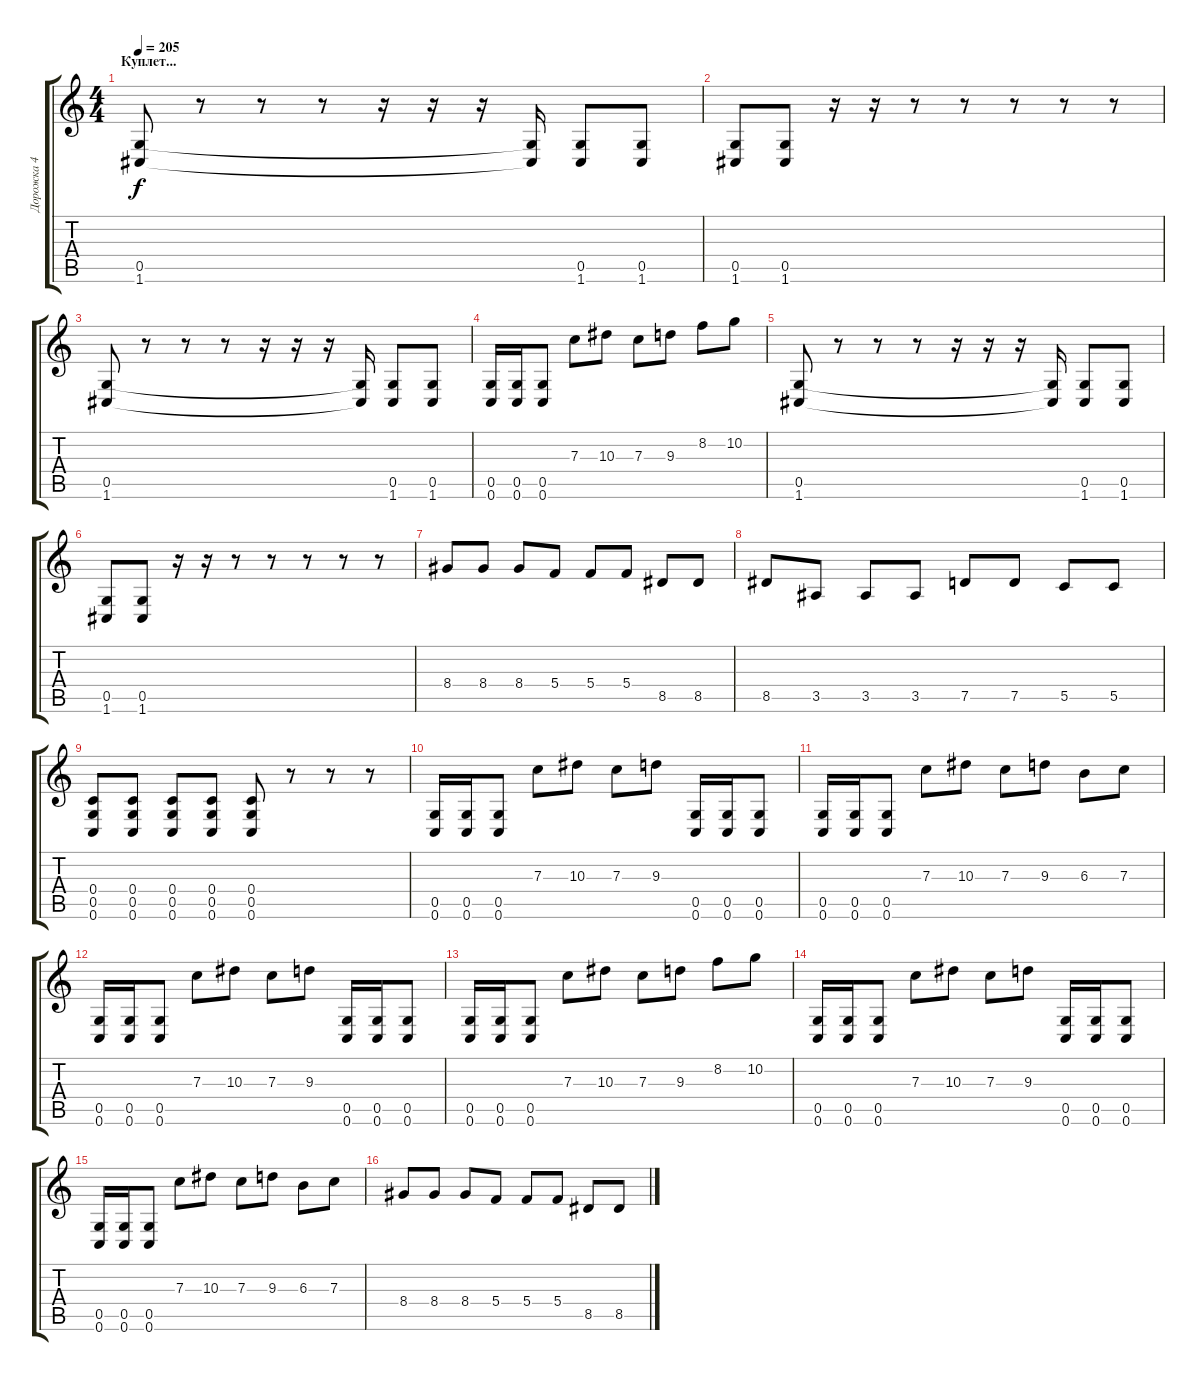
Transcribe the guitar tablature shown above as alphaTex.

\track ("Дорожка 4" "Дорожка 4") {instrument distortionguitar}
\staff {score tabs}
\tuning (D4 A3 F3 C3 G2 C2) {hide}
\ts (4 4)
\section ("" "Куплет...")
\tempo 205
\clef g2
\ks c
(0.5 1.6).8{dy f} r.8 r.8 r.8 r.16 r.16 r.16 (0.5{t} 1.6{t}).16 (0.5 1.6).8 (0.5 1.6).8 |
(0.5 1.6).8 (0.5 1.6).8 r.16 r.16 r.8 r.8 r.8 r.8 r.8 |
(0.5 1.6).8 r.8 r.8 r.8 r.16 r.16 r.16 (0.5{t} 1.6{t}).16 (0.5 1.6).8 (0.5 1.6).8 |
(0.5 0.6).16 (0.5 0.6).16 (0.5 0.6).8 7.3.8 10.3.8 7.3.8 9.3.8 8.2.8 10.2.8 |
(0.5 1.6).8 r.8 r.8 r.8 r.16 r.16 r.16 (0.5{t} 1.6{t}).16 (0.5 1.6).8 (0.5 1.6).8 |
(0.5 1.6).8 (0.5 1.6).8 r.16 r.16 r.8 r.8 r.8 r.8 r.8 |
8.4.8 8.4.8 8.4.8 5.4.8 5.4.8 5.4.8 8.5.8 8.5.8 |
8.5.8 3.5.8 3.5.8 3.5.8 7.5.8 7.5.8 5.5.8 5.5.8 |
(0.4 0.5 0.6).8 (0.4 0.5 0.6).8 (0.4 0.5 0.6).8 (0.4 0.5 0.6).8 (0.4 0.5 0.6).8 r.8 r.8 r.8 |
(0.5 0.6).16 (0.5 0.6).16 (0.5 0.6).8 7.3.8 10.3.8 7.3.8 9.3.8 (0.5 0.6).16 (0.5 0.6).16 (0.5 0.6).8 |
(0.5 0.6).16 (0.5 0.6).16 (0.5 0.6).8 7.3.8 10.3.8 7.3.8 9.3.8 6.3.8 7.3.8 |
(0.5 0.6).16 (0.5 0.6).16 (0.5 0.6).8 7.3.8 10.3.8 7.3.8 9.3.8 (0.5 0.6).16 (0.5 0.6).16 (0.5 0.6).8 |
(0.5 0.6).16 (0.5 0.6).16 (0.5 0.6).8 7.3.8 10.3.8 7.3.8 9.3.8 8.2.8 10.2.8 |
(0.5 0.6).16 (0.5 0.6).16 (0.5 0.6).8 7.3.8 10.3.8 7.3.8 9.3.8 (0.5 0.6).16 (0.5 0.6).16 (0.5 0.6).8 |
(0.5 0.6).16 (0.5 0.6).16 (0.5 0.6).8 7.3.8 10.3.8 7.3.8 9.3.8 6.3.8 7.3.8 |
8.4.8 8.4.8 8.4.8 5.4.8 5.4.8 5.4.8 8.5.8 8.5.8
